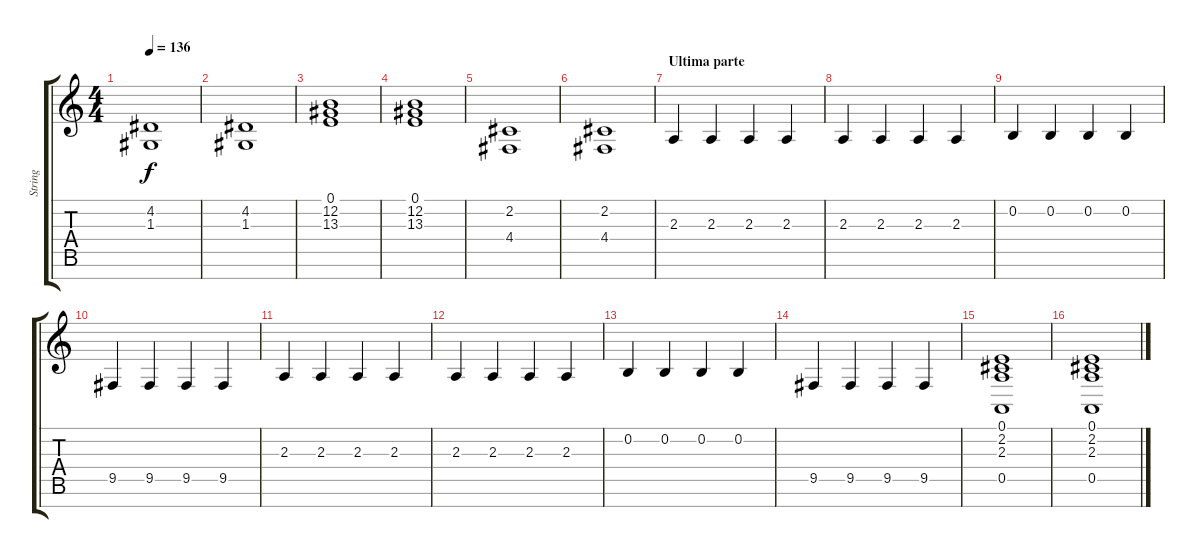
\track ("String" "String") {instrument stringensemble1}
\staff {score tabs}
\tuning (E4 B3 G3 D3 A2 E2 B1) {hide}
\ts (4 4)
\tempo 136
\clef g2
\ks c
(4.2 1.3).1{dy f} |
(4.2 1.3).1 |
(0.1 12.2 13.3).1 |
(0.1 12.2 13.3).1 |
(2.2 4.4).1 |
(2.2 4.4).1 |
\section ("" "Ultima parte")
2.3.4 2.3.4 2.3.4 2.3.4 |
2.3.4 2.3.4 2.3.4 2.3.4 |
0.2.4 0.2.4 0.2.4 0.2.4 |
9.5.4 9.5.4 9.5.4 9.5.4 |
2.3.4 2.3.4 2.3.4 2.3.4 |
2.3.4 2.3.4 2.3.4 2.3.4 |
0.2.4 0.2.4 0.2.4 0.2.4 |
9.5.4 9.5.4 9.5.4 9.5.4 |
(0.1 2.2 2.3 0.5).1 |
(0.1 2.2 2.3 0.5).1
